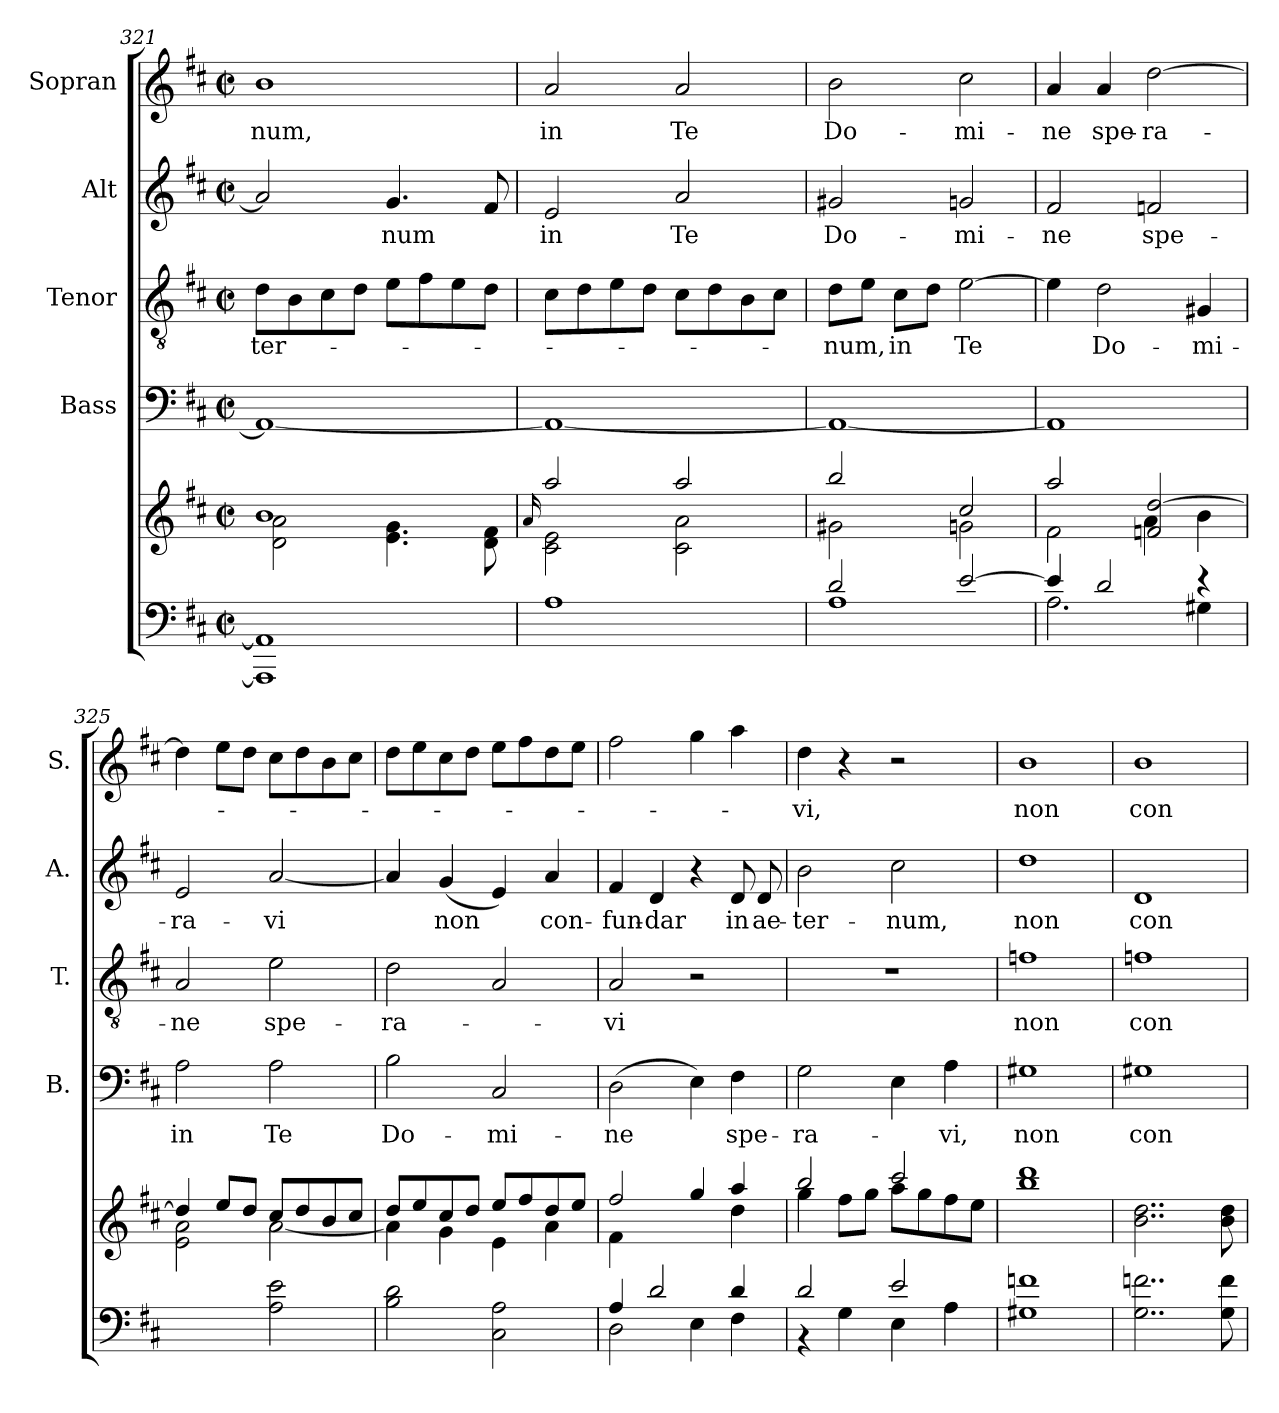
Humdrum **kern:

**kern	**kern	**kern	**text	**kern	**text	**kern	**text	**kern	**text
*part5	*part5	*part4	*part4	*part3	*part3	*part2	*part2	*part1	*part1
*staff6	*staff5	*staff4	*staff4	*staff3	*staff3	*staff2	*staff2	*staff1	*staff1
*	*	*I"Bass	*	*I"Tenor	*	*I"Alt	*	*I"Sopran	*
*	*	*I'B.	*	*I'T.	*	*I'A.	*	*I'S.	*
*clefF4	*clefG2	*clefF4	*	*clefGv2	*	*clefG2	*	*clefG2	*
*k[f#c#]	*k[f#c#]	*k[f#c#]	*	*k[f#c#]	*	*k[f#c#]	*	*k[f#c#]	*
*D:	*D:	*D:	*	*D:	*	*D:	*	*D:	*
*M2/2	*M2/2	*M2/2	*	*M2/2	*	*M2/2	*	*M2/2	*
*met(c|)	*met(c|)	*met(c|)	*	*met(c|)	*	*met(c|)	*	*met(c|)	*
=321	=321	=321	=321	=321	=321	=321	=321	=321	=321
*	*^	*	*	*	*	*	*	*	*
!	!	!	!	!	!	!LO:LY:b	!	!	!	!LO:LY:b
1AAA] 1AA]	1b	2d\ 2a\	1AA_	.	8d\L	-ter-	2a/]	.	1b	-num,
.	.	.	.	.	8B\	.	.	.	.	.
.	.	.	.	.	8c#\	.	.	.	.	.
.	.	.	.	.	8d\J	.	.	.	.	.
!	!	!	!	!	!	!	!	!LO:LY:b	!	!
.	.	4.e\ 4.g\	.	.	8e\L	.	4.g/	-num	.	.
.	.	.	.	.	8f#\	.	.	.	.	.
.	.	.	.	.	8e\	.	.	.	.	.
.	.	8d\ 8f#\	.	.	8d\J	.	8f#/	.	.	.
=322	=322	=322	=322	=322	=322	=322	=322	=322	=322	=322
.	16qqa/	.	.	.	.	.	.	.	.	.
!	!	!	!	!	!	!	!	!LO:LY:b	!	!LO:LY:b
1A	2aa/	2c#\ 2e\	1AA_	.	8c#\L	.	2e/	in	2a/	in
.	.	.	.	.	8d\	.	.	.	.	.
.	.	.	.	.	8e\	.	.	.	.	.
.	.	.	.	.	8d\J	.	.	.	.	.
!	!	!	!	!	!	!	!	!LO:LY:b	!	!LO:LY:b
.	2aa/	2c#\ 2a\	.	.	8c#\L	.	2a/	Te	2a/	Te
.	.	.	.	.	8d\	.	.	.	.	.
.	.	.	.	.	8B\	.	.	.	.	.
.	.	.	.	.	8c#\J	.	.	.	.	.
!!LO:PB:g=z
=323	=323	=323	=323	=323	=323	=323	=323	=323	=323	=323
*^	*	*	*	*	*	*	*	*	*	*
!	!	!	!	!	!	!	!LO:LY:b	!	!LO:LY:b	!	!LO:LY:b
2d/	1A	2bb/	2g#X\	1AA_	.	8d\L	-num,	2g#X/	Do-	2b\	Do-
.	.	.	.	.	.	8e\J	.	.	.	.	.
!	!	!	!	!	!	!	!LO:LY:b	!	!	!	!
.	.	.	.	.	.	8c#\L	in	.	.	.	.
.	.	.	.	.	.	8d\J	.	.	.	.	.
!	!	!	!	!	!	!	!LO:LY:b	!	!LO:LY:b	!	!LO:LY:b
[>2e/	.	2cc#/	2gn\	.	.	[2e\	Te	2gn/	-mi-	2cc#\	-mi-
=324	=324	=324	=324	=324	=324	=324	=324	=324	=324	=324	=324
!	!	!	!	!	!	!	!	!	!LO:LY:b	!	!LO:LY:b
4e/]	2.A\	2aa/	2f#\	1AA]	.	4e\]	.	2f#/	-ne	4a/	-ne
!	!	!	!	!	!	!	!LO:LY:b	!	!	!	!LO:LY:b
2d/	.	.	.	.	.	2d\	Do-	.	.	4a/	spe-
!	!	!	!	!	!	!	!	!	!LO:LY:b	!	!LO:LY:b
.	.	2fn/ [>2dd/	4a\	.	.	.	.	2fn/	spe-	[2dd\	-ra-
!	!	!	!	!	!	!	!LO:LY:b	!	!	!	!
4re	4G#X\	.	4b\	.	.	4G#X/	-mi-	.	.	.	.
=325	=325	=325	=325	=325	=325	=325	=325	=325	=325	=325	=325
!	!	!	!	!	!LO:LY:b	!	!LO:LY:b	!	!LO:LY:b	!	!
*v	*v	*	*	*	*	*	*	*	*	*	*
2AA\yy 2A\yy	4dd/]	2e\ 2a\	2A\	in	2A/	-ne	2e/	-ra-	4dd\]	.
.	8ee/L	.	.	.	.	.	.	.	8ee\L	.
.	8dd/J	.	.	.	.	.	.	.	8dd\J	.
!	!	!	!	!LO:LY:b	!	!LO:LY:b	!	!LO:LY:b	!	!
2A\ 2e\	8cc#/L	[<2a\	2A\	Te	2e\	spe-	[2a/	-vi	8cc#\L	.
.	8dd/	.	.	.	.	.	.	.	8dd\	.
.	8b/	.	.	.	.	.	.	.	8b\	.
.	8cc#/J	.	.	.	.	.	.	.	8cc#\J	.
=326	=326	=326	=326	=326	=326	=326	=326	=326	=326	=326
!	!	!	!	!LO:LY:b	!	!LO:LY:b	!	!	!	!
2B\ 2d\	8dd/L	4a\]	2B\	Do-	2d\	-ra-	4a/]	.	8dd\L	.
.	8ee/	.	.	.	.	.	.	.	8ee\	.
!	!	!	!	!	!	!	!	!LO:LY:b	!	!
.	8cc#/	4g\	.	.	.	.	(<4g/	non	8cc#\	.
.	8dd/J	.	.	.	.	.	.	.	8dd\J	.
!	!	!	!	!LO:LY:b	!	!	!	!	!	!
2C#\ 2A\	8ee/L	4e\	2C#/	-mi-	2A/	.	4e/)	.	8ee\L	.
.	8ff#/	.	.	.	.	.	.	.	8ff#\	.
!	!	!	!	!	!	!	!	!LO:LY:b	!	!
.	8dd/	4a\	.	.	.	.	4a/	con-	8dd\	.
.	8ee/J	.	.	.	.	.	.	.	8ee\J	.
=327	=327	=327	=327	=327	=327	=327	=327	=327	=327	=327
*^	*	*	*	*	*	*	*	*	*	*
!	!	!	!	!	!LO:LY:b	!	!LO:LY:b	!	!LO:LY:b	!	!
4A/	2D\	2ff#/	4f#\	(>2D\	-ne	2A/	-vi	4f#/	-fun-	2ff#\	.
!	!	!	!	!	!	!	!	!	!LO:LY:b	!	!
2d/	.	.	2ryy	.	.	.	.	4d/	-dar	.	.
.	4E\	4gg/	.	4E\)	.	2r	.	4r	.	4gg\	.
!	!	!	!	!	!LO:LY:b	!	!	!	!LO:LY:b	!	!
4d/	4F#\	4aa/	4dd\	4F#\	spe-	.	.	8d/	in	4aa\	.
!	!	!	!	!	!	!	!	!	!LO:LY:b	!	!
.	.	.	.	.	.	.	.	8d/	ae-	.	.
!!LO:LB:g=z
=328	=328	=328	=328	=328	=328	=328	=328	=328	=328	=328	=328
!	!	!	!	!	!LO:LY:b	!	!	!	!LO:LY:b	!	!LO:LY:b
2d/	4r	2bb/	4gg\	2G\	-ra-	1r	.	2b\	-ter-	4dd\	-vi,
.	4G\	.	8ff#\L	.	.	.	.	.	.	4r	.
.	.	.	8gg\J	.	.	.	.	.	.	.	.
!	!	!	!	!	!	!	!	!	!LO:LY:b	!	!
2e/	4E\	2ccc#/	8aa\L	4E\	.	.	.	2cc#\	-num,	2r	.
.	.	.	8gg\	.	.	.	.	.	.	.	.
!	!	!	!	!	!LO:LY:b	!	!	!	!	!	!
.	4A\	.	8ff#\	4A\	-vi,	.	.	.	.	.	.
.	.	.	8ee\J	.	.	.	.	.	.	.	.
*v	*v	*	*	*	*	*	*	*	*	*	*
=329	=329	=329	=329	=329	=329	=329	=329	=329	=329	=329
!	!	!	!	!LO:LY:b	!	!LO:LY:b	!	!LO:LY:b	!	!LO:LY:b
*	*v	*v	*	*	*	*	*	*	*	*
1G#X 1fn	1bb 1ddd	1G#X	non	1fn	non	1dd	non	1b	non
=330	=330	=330	=330	=330	=330	=330	=330	=330	=330
!	!	!	!LO:LY:b	!	!LO:LY:b	!	!LO:LY:b	!	!LO:LY:b
2..G\ 2..fn\	2..b\ 2..dd\	1G#X	con-	1fn	con-	1d	con-	1b	con-
8G\ 8f\	8b\ 8dd\	.	.	.	.	.	.	.	.
=	=	=	=	=	=	=	=	=	=
*-	*-	*-	*-	*-	*-	*-	*-	*-	*-
